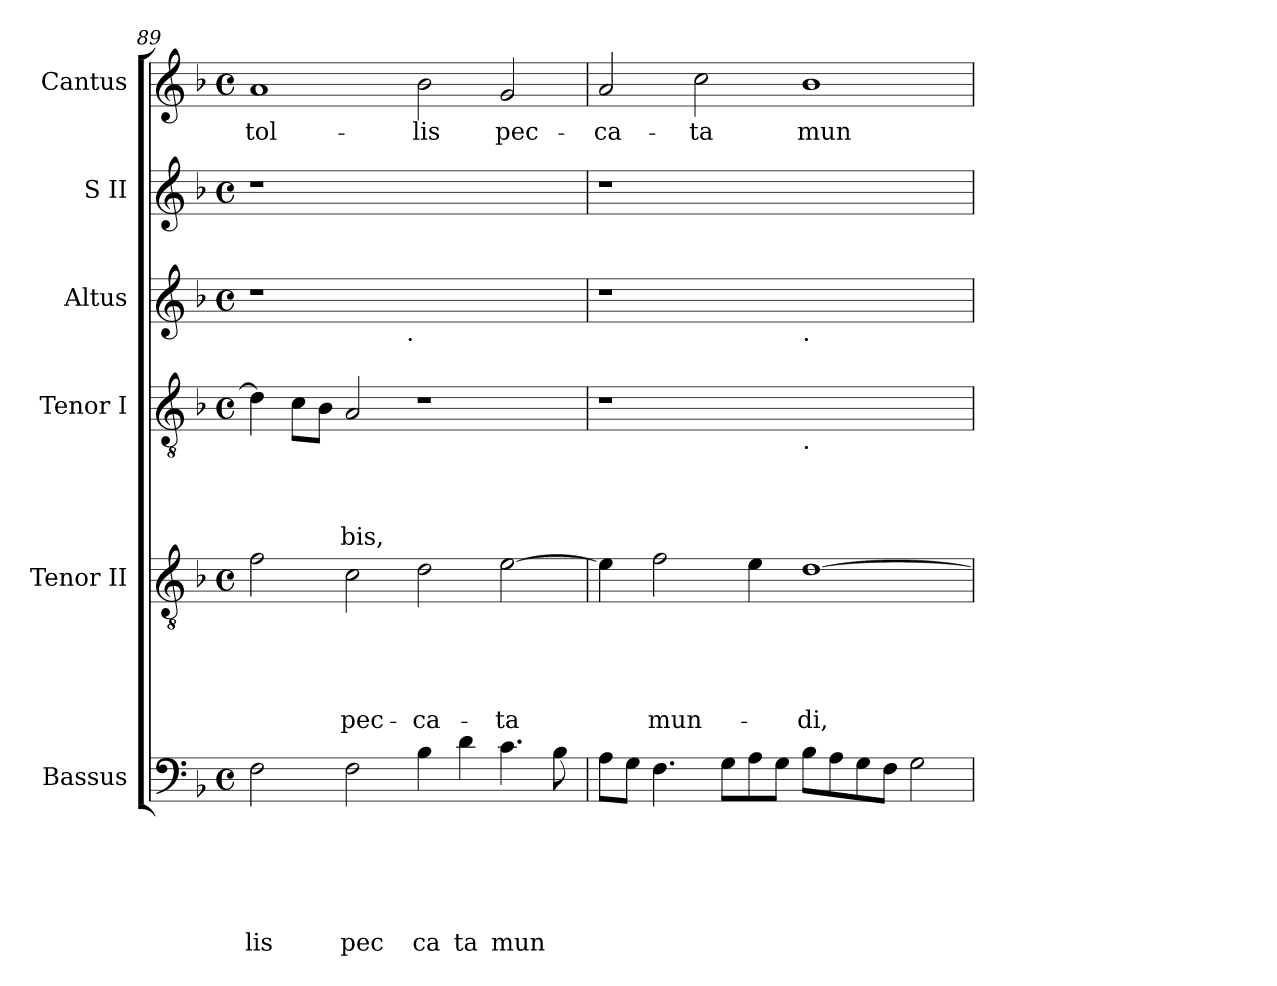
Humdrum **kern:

**kern	**text	**text	**text	**text	**text	**text	**kern	**text	**text	**text	**text	**text	**kern	**text	**text	**text	**text	**kern	**kern	**kern	**text
*part6	*part6	*part6	*part6	*part6	*part6	*part6	*part5	*part5	*part5	*part5	*part5	*part5	*part4	*part4	*part4	*part4	*part4	*part3	*part2	*part1	*part1
*staff6	*staff6	*staff6	*staff6	*staff6	*staff6	*staff6	*staff5	*staff5	*staff5	*staff5	*staff5	*staff5	*staff4	*staff4	*staff4	*staff4	*staff4	*staff3	*staff2	*staff1	*staff1
*I"Bassus	*	*	*	*	*	*	*I"Tenor II	*	*	*	*	*	*I"Tenor I	*	*	*	*	*I"Altus	*I"S II	*I"Cantus	*
*I'B	*	*	*	*	*	*	*I'T II	*	*	*	*	*	*I'T I	*	*	*	*	*I'A	*	*	*
!!LO:LB:g=z
*clefF4	*	*	*	*	*	*	*clefGv2	*	*	*	*	*	*clefGv2	*	*	*	*	*clefG2	*clefG2	*clefG2	*
*k[b-]	*	*	*	*	*	*	*k[b-]	*	*	*	*	*	*k[b-]	*	*	*	*	*k[b-]	*k[b-]	*k[b-]	*
*F:	*	*	*	*	*	*	*F:	*	*	*	*	*	*F:	*	*	*	*	*F:	*F:	*F:	*
*M4/4	*	*	*	*	*	*	*M4/4	*	*	*	*	*	*M4/4	*	*	*	*	*M4/4	*M4/4	*M4/4	*
*met(c)	*	*	*	*	*	*	*met(c)	*	*	*	*	*	*met(c)	*	*	*	*	*met(c)	*met(c)	*met(c)	*
=89	=89	=89	=89	=89	=89	=89	=89	=89	=89	=89	=89	=89	=89	=89	=89	=89	=89	=89	=89	=89	=89
!	!	!	!	!	!	!LO:LY:b	!	!	!	!	!	!	!	!	!	!	!	!	!	!	!LO:LY:b
*	*	*	*	*	*	*	*	*	*	*	*	*	*	*	*	*	*	*^	*	*	*
2F\	.	.	.	.	.	lis	2f\	.	.	.	.	.	4d\]	.	.	.	.	1r	2ryy	1r	1a	tol-
.	.	.	.	.	.	.	.	.	.	.	.	.	8c\L	.	.	.	.	.	.	.	.	.
.	.	.	.	.	.	.	.	.	.	.	.	.	8B-\J	.	.	.	.	.	.	.	.	.
!	!	!	!	!	!	!LO:LY:b	!	!	!	!	!	!LO:LY:b	!	!	!	!	!LO:LY:b	!	!	!	!	!
2F\	.	.	.	.	.	pec	2c\	.	.	.	.	pec-	2A/	.	.	.	-bis,	.	4...ryy	.	.	.
!	!	!	!	!	!	!	!	!	!	!	!	!	!	!	!	!	!	!	!LO:TX:b:t=.	!	!	!
.	.	.	.	.	.	.	.	.	.	.	.	.	.	.	.	.	.	.	1ryy	.	.	.
!	!	!	!	!	!	!LO:LY:b	!	!	!	!	!	!LO:LY:b	!	!	!	!	!	!	!	!	!	!LO:LY:b
4B-\	.	.	.	.	.	ca	2d\	.	.	.	.	-ca-	1r	.	.	.	.	1ryy	.	1ryy	2b-\	-lis
!	!	!	!	!	!	!LO:LY:b	!	!	!	!	!	!	!	!	!	!	!	!	!	!	!	!
4d\	.	.	.	.	.	ta	.	.	.	.	.	.	.	.	.	.	.	.	.	.	.	.
!	!	!	!	!	!	!LO:LY:b	!	!	!	!	!	!LO:LY:b	!	!	!	!	!	!	!	!	!	!LO:LY:b
4.c\	.	.	.	.	.	mun	[>2e\	.	.	.	.	-ta	.	.	.	.	.	.	.	.	2g/	pec-
8B-\	.	.	.	.	.	.	.	.	.	.	.	.	.	.	.	.	.	.	.	.	.	.
.	.	.	.	.	.	.	.	.	.	.	.	.	.	.	.	.	.	.	32ryy	.	.	.
=90	=90	=90	=90	=90	=90	=90	=90	=90	=90	=90	=90	=90	=90	=90	=90	=90	=90	=90	=90	=90	=90	=90
!	!	!	!	!	!	!	!	!	!	!	!	!	!	!	!	!	!	!	!	!	!	!LO:LY:b
*	*	*	*	*	*	*	*	*	*	*	*	*	*	*	*	*	*	*v	*v	*	*	*
8A\L	.	.	.	.	.	.	4e\]	.	.	.	.	.	1r	.	.	.	.	1r	1r	2a/	-ca-
8G\J	.	.	.	.	.	.	.	.	.	.	.	.	.	.	.	.	.	.	.	.	.
!	!	!	!	!	!	!	!	!	!	!	!	!LO:LY:b	!	!	!	!	!	!	!	!	!
4.F\	.	.	.	.	.	.	2f\	.	.	.	.	mun-	.	.	.	.	.	.	.	.	.
!	!	!	!	!	!	!	!	!	!	!	!	!	!	!	!	!	!	!	!	!	!LO:LY:b
.	.	.	.	.	.	.	.	.	.	.	.	.	.	.	.	.	.	.	.	2cc\	-ta
8G\L	.	.	.	.	.	.	.	.	.	.	.	.	.	.	.	.	.	.	.	.	.
8A\	.	.	.	.	.	.	4e\	.	.	.	.	.	.	.	.	.	.	.	.	.	.
8G\J	.	.	.	.	.	.	.	.	.	.	.	.	.	.	.	.	.	.	.	.	.
!	!	!	!	!	!	!	!	!	!	!	!	!	!	!	!	!	!	!LO:TX:b:t=.	!	!	!
!	!	!	!	!	!	!	!	!	!	!	!	!	!LO:TX:b:t=.	!	!	!	!	!	!	!	!
!	!	!	!	!	!	!	!	!	!	!	!	!LO:LY:b	!	!	!	!	!	!	!	!	!LO:LY:b
8B-\L	.	.	.	.	.	.	[>1d	.	.	.	.	-di,	1ryy	.	.	.	.	1ryy	1ryy	1b-	mun-
8A\	.	.	.	.	.	.	.	.	.	.	.	.	.	.	.	.	.	.	.	.	.
8G\	.	.	.	.	.	.	.	.	.	.	.	.	.	.	.	.	.	.	.	.	.
8F\J	.	.	.	.	.	.	.	.	.	.	.	.	.	.	.	.	.	.	.	.	.
2G\	.	.	.	.	.	.	.	.	.	.	.	.	.	.	.	.	.	.	.	.	.
=	=	=	=	=	=	=	=	=	=	=	=	=	=	=	=	=	=	=	=	=	=
*-	*-	*-	*-	*-	*-	*-	*-	*-	*-	*-	*-	*-	*-	*-	*-	*-	*-	*-	*-	*-	*-
